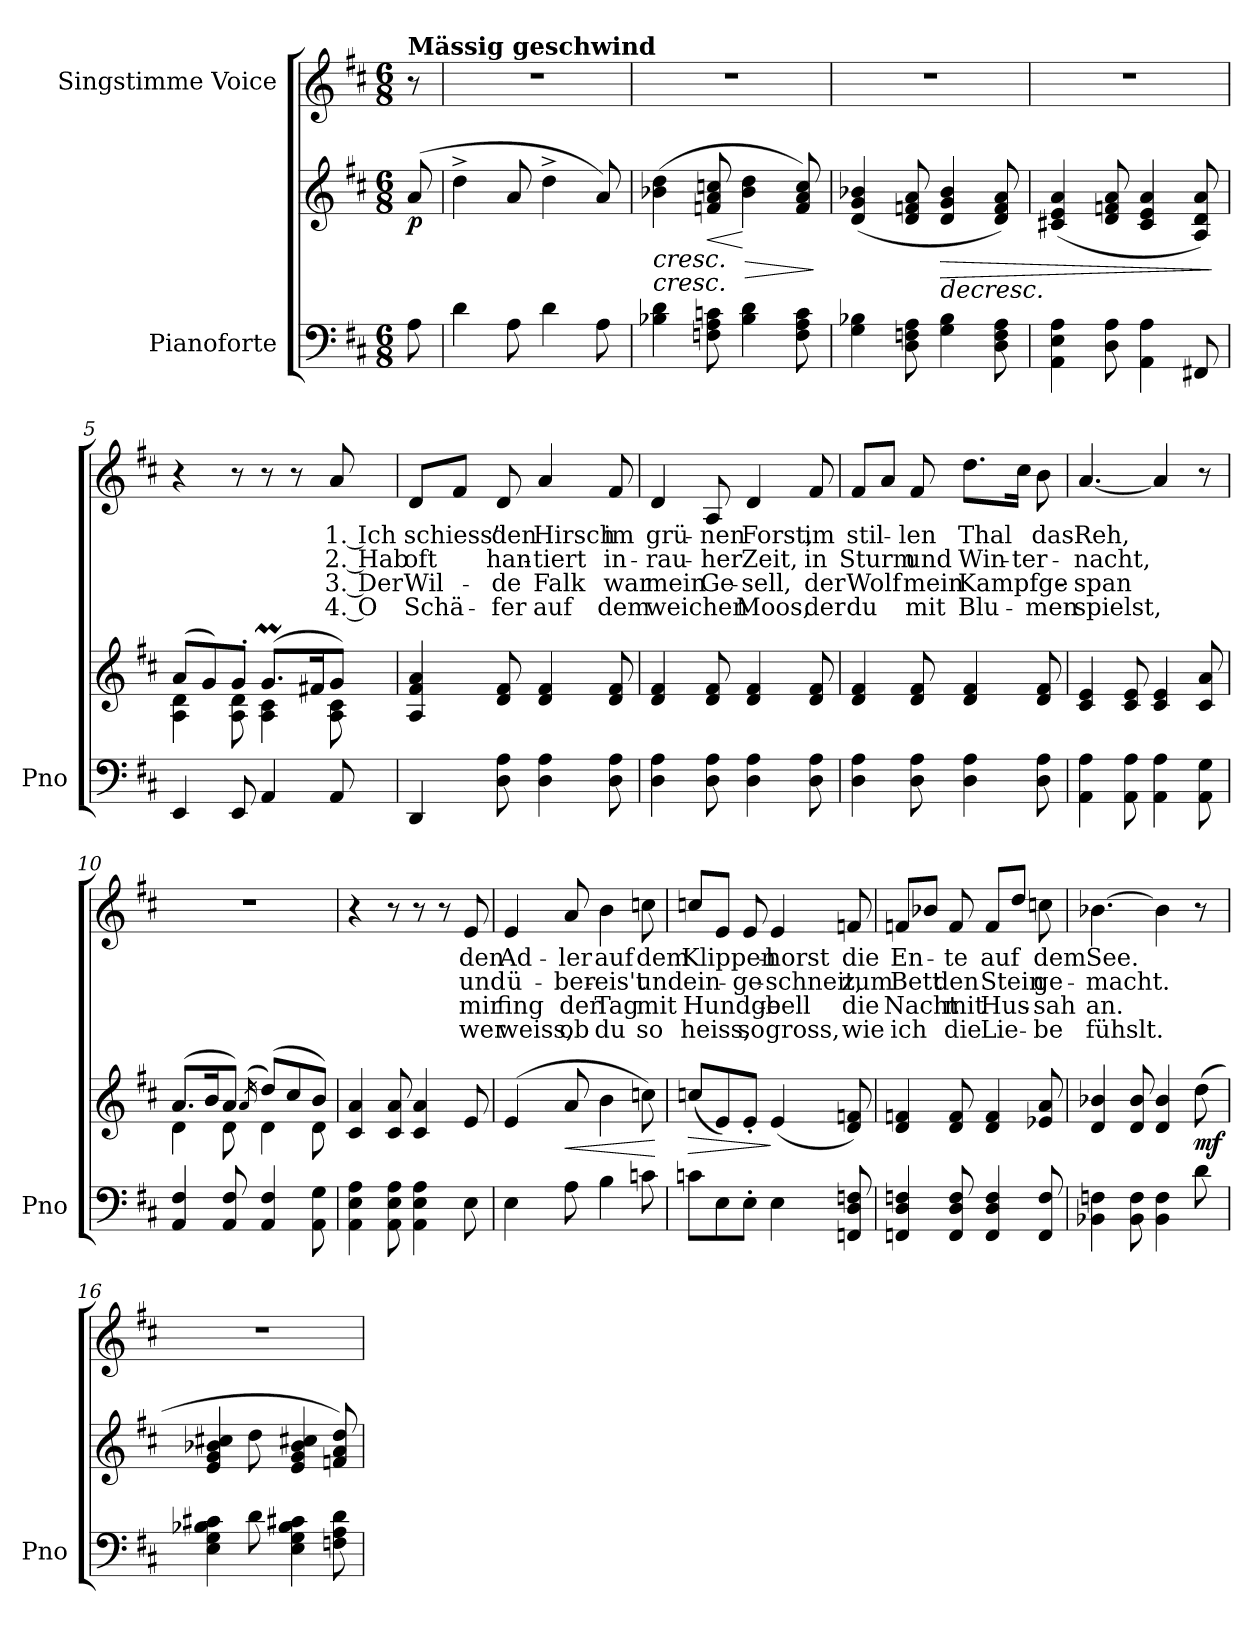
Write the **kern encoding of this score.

**kern	**kern	**dynam	**kern	**text	**text	**text	**text
*part2	*part2	*part2	*part1	*part1	*part1	*part1	*part1
*staff3	*staff2	*staff2/3	*staff1	*staff1	*staff1	*staff1	*staff1
*I"Pianoforte	*	*	*I"Singstimme            Voice	*	*	*	*
*I'Pno	*	*	*	*	*	*	*
*clefF4	*clefG2	*	*clefG2	*	*	*	*
*k[f#c#]	*k[f#c#]	*	*k[f#c#]	*	*	*	*
*M6/8	*M6/8	*	*M6/8	*	*	*	*
=	=	=	=	=	=	=	=
!	!	!	!LO:TX:a:B:t=Mässig geschwind	!	!	!	!
!	!	!LO:DY:b	!	!	!	!	!
8A\	(>8a/	p	8r	.	.	.	.
=1	=1	=1	=1	=1	=1	=1	=1
4d\	4dd^\	.	2.r	.	.	.	.
8A\	8a/	.	.	.	.	.	.
4d\	4dd^\	.	.	.	.	.	.
8A\	8a/)	.	.	.	.	.	.
=2	=2	=2	=2	=2	=2	=2	=2
!	!LO:TX:b:i:t=cresc.	!	!	!	!	!	!
!	!	!LO:HP:b	!	!	!	!	!
4B-X\ 4d\	(>4b-X\ 4dd\	<	2.r	.	.	.	.
!	!	!LO:HP:b	!	!	!	!	!
8Fn\ 8A\ 8cn\	8fn/ 8a/ 8ccn/	<	.	.	.	.	.
!	!	!LO:HP:n=1:b	!	!	!	!	!
4B-\ 4d\	4b-\ 4dd\	[ >	.	.	.	.	.
8F\ 8A\ 8c\	8f/ 8a/ 8cc/)	.	.	.	.	.	.
.	.	]	.	.	.	.	.
=3	=3	=3	=3	=3	=3	=3	=3
4G\ 4B-X\	(>4d/ 4g/ 4b-X/	.	2.r	.	.	.	.
8D\ 8Fn\ 8A\	8d/ 8fn/ 8a/	.	.	.	.	.	.
!	!LO:TX:b:i:t=decresc.	!	!	!	!	!	!
!	!	!LO:HP:n=1:b	!	!	!	!	!
4G\ 4B-\	4d/ 4g/ 4b-/	[ >	.	.	.	.	.
8D\ 8F\ 8A\	8d/ 8f/ 8a/)	.	.	.	.	.	.
=4	=4	=4	=4	=4	=4	=4	=4
4AA\ 4E\ 4A\	(>4c#X/ 4e/ 4a/	.	2.r	.	.	.	.
8D\ 8A\	8d/ 8fn/ 8a/	.	.	.	.	.	.
4AA\ 4A\	4c#/ 4e/ 4a/	.	.	.	.	.	.
8FF#X/	8A/ 8d/ 8a/)	.	.	.	.	.	.
.	.	]	.	.	.	.	.
!!LO:LB:g=z
=5	=5	=5	=5	=5	=5	=5	=5
*	*^	*	*	*	*	*	*
4EE/	(>8a/L	4A\ 4d\	.	4r	.	.	.	.
.	8g/)	.	.	.	.	.	.	.
8EE/	8g'/J	8A\ 8d\	.	8r	.	.	.	.
4AA/	(>8.gM/L	4A\ 4c#\	.	8r	.	.	.	.
.	.	.	.	8r	.	.	.	.
.	16f#X/K	.	.	.	.	.	.	.
!	!	!	!	!	!LO:LY:b	!LO:LY:b	!LO:LY:b	!LO:LY:b
8AA/	8g/J)	8A\ 8c#\	.	8a/	1. Ich	2. Hab	3. Der	4. O
=6	=6	=6	=6	=6	=6	=6	=6	=6
!	!	!	!	!	!LO:LY:b	!LO:LY:b	!LO:LY:b	!LO:LY:b
*	*v	*v	*	*	*	*	*	*
4DD/	4A/ 4f#/ 4a/	.	8d/L	schiess’	oft	Wil-	Schä-
.	.	.	8f#/J	.	.	.	.
!	!	!	!	!LO:LY:b	!LO:LY:b	!LO:LY:b	!LO:LY:b
8D\ 8A\	8d/ 8f#/	.	8d/	den	han-	-de	-fer
!	!	!	!	!LO:LY:b	!LO:LY:b	!LO:LY:b	!LO:LY:b
4D\ 4A\	4d/ 4f#/	.	4a/	Hirsch	-tiert	Falk	auf
!	!	!	!	!LO:LY:b	!LO:LY:b	!LO:LY:b	!LO:LY:b
8D\ 8A\	8d/ 8f#/	.	8f#/	im	in-	war	dem
=7	=7	=7	=7	=7	=7	=7	=7
!	!	!	!	!LO:LY:b	!LO:LY:b	!LO:LY:b	!LO:LY:b
4D\ 4A\	4d/ 4f#/	.	4d/	grü-	-rau-	mein	weichen
!	!	!	!	!LO:LY:b	!LO:LY:b	!LO:LY:b	!
8D\ 8A\	8d/ 8f#/	.	8A/	-nen	-her	Ge-	.
!	!	!	!	!LO:LY:b	!LO:LY:b	!LO:LY:b	!LO:LY:b
4D\ 4A\	4d/ 4f#/	.	4d/	Forst,	Zeit,	-sell,	Moos,
!	!	!	!	!LO:LY:b	!LO:LY:b	!LO:LY:b	!LO:LY:b
8D\ 8A\	8d/ 8f#/	.	8f#/	im	in	der	der
=8	=8	=8	=8	=8	=8	=8	=8
!	!	!	!	!LO:LY:b	!LO:LY:b	!LO:LY:b	!LO:LY:b
4D\ 4A\	4d/ 4f#/	.	8f#/L	stil-	Sturm	Wolf	du
.	.	.	8a/J	.	.	.	.
!	!	!	!	!LO:LY:b	!LO:LY:b	!LO:LY:b	!LO:LY:b
8D\ 8A\	8d/ 8f#/	.	8f#/	-len	und	mein	mit
!	!	!	!	!LO:LY:b	!LO:LY:b	!LO:LY:b	!LO:LY:b
4D\ 4A\	4d/ 4f#/	.	8.dd\L	Thal	Win-	Kampfge-	Blu-
!	!	!	!	!	!LO:LY:b	!	!
.	.	.	16cc#\Jk	.	-ter-	.	.
!	!	!	!	!LO:LY:b	!	!	!LO:LY:b
8D\ 8A\	8d/ 8f#/	.	8b\	das	.	.	men
=9	=9	=9	=9	=9	=9	=9	=9
!	!	!	!	!LO:LY:b	!LO:LY:b	!LO:LY:b	!LO:LY:b
4AA\ 4A\	4c#/ 4e/	.	[4.a/	Reh,	-nacht,	span	spielst,
8AA\ 8A\	8c#/ 8e/	.	.	.	.	.	.
4AA\ 4A\	4c#/ 4e/	.	4a/]	.	.	.	.
8AA\ 8G\	8c#/ 8a/	.	8r	.	.	.	.
=10	=10	=10	=10	=10	=10	=10	=10
*	*^	*	*	*	*	*	*
4AA/ 4F#/	(>8.a/L	4d\	.	2.r	.	.	.	.
.	16b/K	.	.	.	.	.	.	.
8AA/ 8F#/	8a/J)	8d\	.	.	.	.	.	.
.	(>16qa/	.	.	.	.	.	.	.
4AA/ 4F#/	(>8dd/L)	4d\	.	.	.	.	.	.
.	8cc#/	.	.	.	.	.	.	.
8AA\ 8G\	8b/J)	8d\	.	.	.	.	.	.
*	*v	*v	*	*	*	*	*	*
!!LO:LB:g=z
=11	=11	=11	=11	=11	=11	=11	=11
4AA\ 4E\ 4A\	4c#/ 4a/	.	4r	.	.	.	.
8AA\ 8E\ 8A\	8c#/ 8a/	.	8r	.	.	.	.
4AA\ 4E\ 4A\	4c#/ 4a/	.	8r	.	.	.	.
.	.	.	8r	.	.	.	.
!	!	!	!	!LO:LY:b	!LO:LY:b	!LO:LY:b	!LO:LY:b
8E\	8e/	.	8e/	den	und	mir	wer
=12	=12	=12	=12	=12	=12	=12	=12
!	!	!	!	!LO:LY:b	!LO:LY:b	!LO:LY:b	!LO:LY:b
4E\	(>4e/	.	4e/	Ad-	ü-	fing	weiss,
!	!	!LO:HP:b	!	!LO:LY:b	!LO:LY:b	!LO:LY:b	!LO:LY:b
8A\	8a/	<	8a/	-ler	-ber-	der	ob
!	!	!	!	!LO:LY:b	!LO:LY:b	!LO:LY:b	!LO:LY:b
4B\	4b\	.	4b\	auf	-eis't	Tag	du
!	!	!	!	!LO:LY:b	!LO:LY:b	!LO:LY:b	!LO:LY:b
8cn\	8ccn\)	.	8ccn\	dem	und	mit	so
.	.	[	.	.	.	.	.
=13	=13	=13	=13	=13	=13	=13	=13
!	!	!LO:HP:b	!	!LO:LY:b	!LO:LY:b	!LO:LY:b	!LO:LY:b
8cn\L	(<8ccn/L	>	8ccn/L	Klippen-	ein-	Hundge-	heiss,
8E\	8e/)	.	8e/J	.	.	.	.
!	!	!	!	!	!LO:LY:b	!	!LO:LY:b
8E'\J	8e'/J	.	8e/	.	ge-	.	so
!	!	!	!	!LO:LY:b	!LO:LY:b	!LO:LY:b	!LO:LY:b
4E\	(<4e/	]	4e/	horst	-schneit,	bell	gross,
!	!	!	!	!LO:LY:b	!LO:LY:b	!LO:LY:b	!LO:LY:b
8FFn/ 8D/ 8Fn/	8d/ 8fn/)	.	8fn/	die	zum	die	wie
=14	=14	=14	=14	=14	=14	=14	=14
!	!	!	!	!LO:LY:b	!LO:LY:b	!LO:LY:b	!LO:LY:b
4FFn/ 4D/ 4Fn/	4d/ 4fn/	.	8fn/L	En-	Bett	Nacht	ich
.	.	.	8b-X/J	.	.	.	.
!	!	!	!	!LO:LY:b	!LO:LY:b	!LO:LY:b	!LO:LY:b
8FF/ 8D/ 8F/	8d/ 8f/	.	8f/	-te	den	mit	die
!	!	!	!	!LO:LY:b	!LO:LY:b	!LO:LY:b	!LO:LY:b
4FF/ 4D/ 4F/	4d/ 4f/	.	8f/L	auf	Stein	Hus-	Lie-
.	.	.	8dd/J	.	.	.	.
!	!	!	!	!LO:LY:b	!LO:LY:b	!LO:LY:b	!LO:LY:b
8FF/ 8F/	8e-X/ 8a/	.	8ccn\	dem	ge-	sah	be
=15	=15	=15	=15	=15	=15	=15	=15
!	!	!	!	!LO:LY:b	!LO:LY:b	!LO:LY:b	!LO:LY:b
4BB-X\ 4Fn\	4d/ 4b-X/	.	[4.b-X\	See.	-macht.	an.	fühslt.
8BB-\ 8F\	8d/ 8b-/	.	.	.	.	.	.
4BB-\ 4F\	4d/ 4b-/	.	4b-\]	.	.	.	.
!	!	!LO:DY:b	!	!	!	!	!
8d\	(>8dd\	mf	8r	.	.	.	.
=16	=16	=16	=16	=16	=16	=16	=16
4E\ 4G\ 4B-X\ 4c#X\	4e/ 4g/ 4b-X/ 4cc#X/	.	2.r	.	.	.	.
8d\	8dd\	.	.	.	.	.	.
4E\ 4G\ 4B-\ 4c#X\	4e/ 4g/ 4b-/ 4cc#X/	.	.	.	.	.	.
8Fn\ 8A\ 8d\	8fn/ 8a/ 8dd/)	.	.	.	.	.	.
=	=	=	=	=	=	=	=
*-	*-	*-	*-	*-	*-	*-	*-
